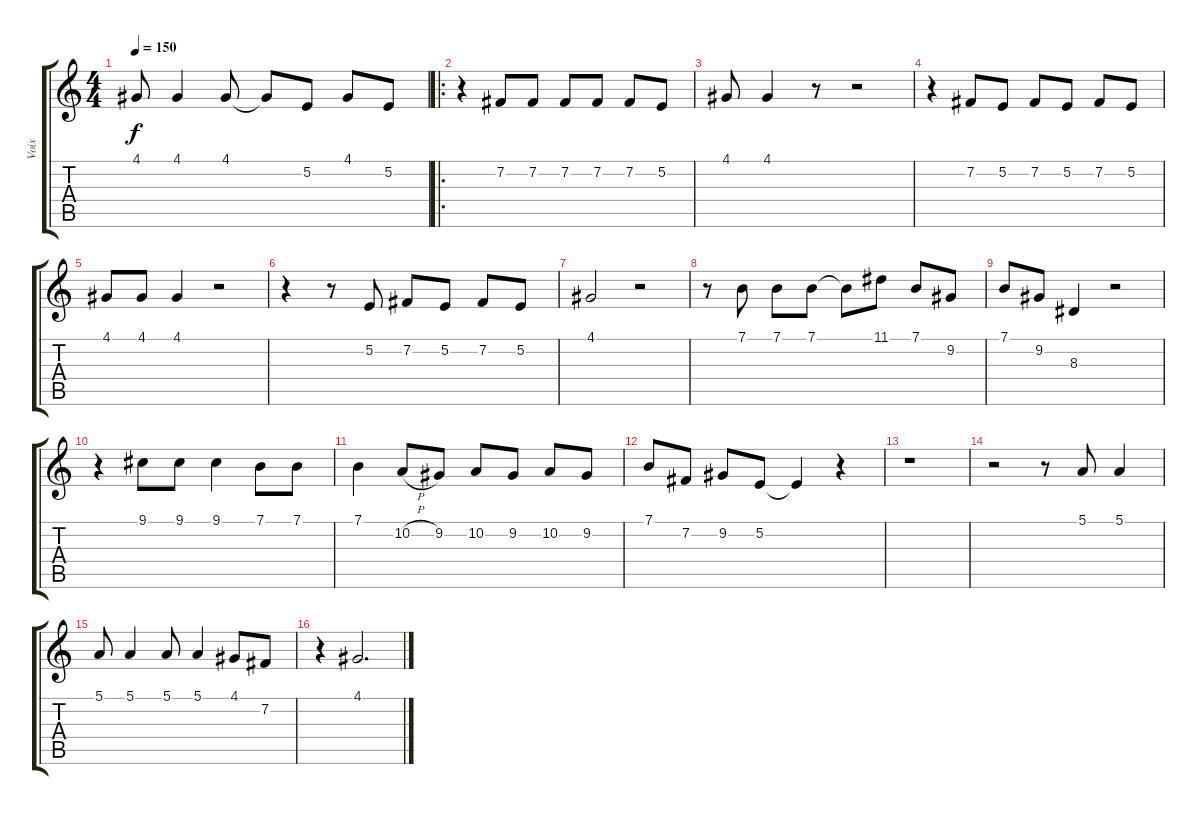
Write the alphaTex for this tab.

\track ("Voix" "Voix") {instrument accordion}
\staff {score tabs}
\tuning (E4 B3 G3 D3 A2 E2) {hide}
\ts (4 4)
\tempo 150
\clef g2
\ks c
4.1.8{dy f} 4.1.4 4.1.8 4.1{t}.8 5.2.8 4.1.8 5.2.8 |
\ro
r.4 7.2.8 7.2.8 7.2.8 7.2.8 7.2.8 5.2.8 |
4.1.8 4.1.4 r.8 r.2 |
r.4 7.2.8 5.2.8 7.2.8 5.2.8 7.2.8 5.2.8 |
4.1.8 4.1.8 4.1.4 r.2 |
r.4 r.8 5.2.8 7.2.8 5.2.8 7.2.8 5.2.8 |
4.1.2 r.2 |
r.8 7.1.8 7.1.8 7.1.8 7.1{t}.8 11.1.8 7.1.8 9.2.8 |
7.1.8 9.2.8 8.3.4 r.2 |
r.4 9.1.8 9.1.8 9.1.4 7.1.8 7.1.8 |
7.1.4 10.2{h}.8 9.2.8 10.2.8 9.2.8 10.2.8 9.2.8 |
7.1.8 7.2.8 9.2.8 5.2.8 5.2{t}.4 r.4 |
r.1 |
r.2 r.8 5.1.8 5.1.4 |
5.1.8 5.1.4 5.1.8 5.1.4 4.1.8 7.2.8 |
r.4 4.1.2{d}
